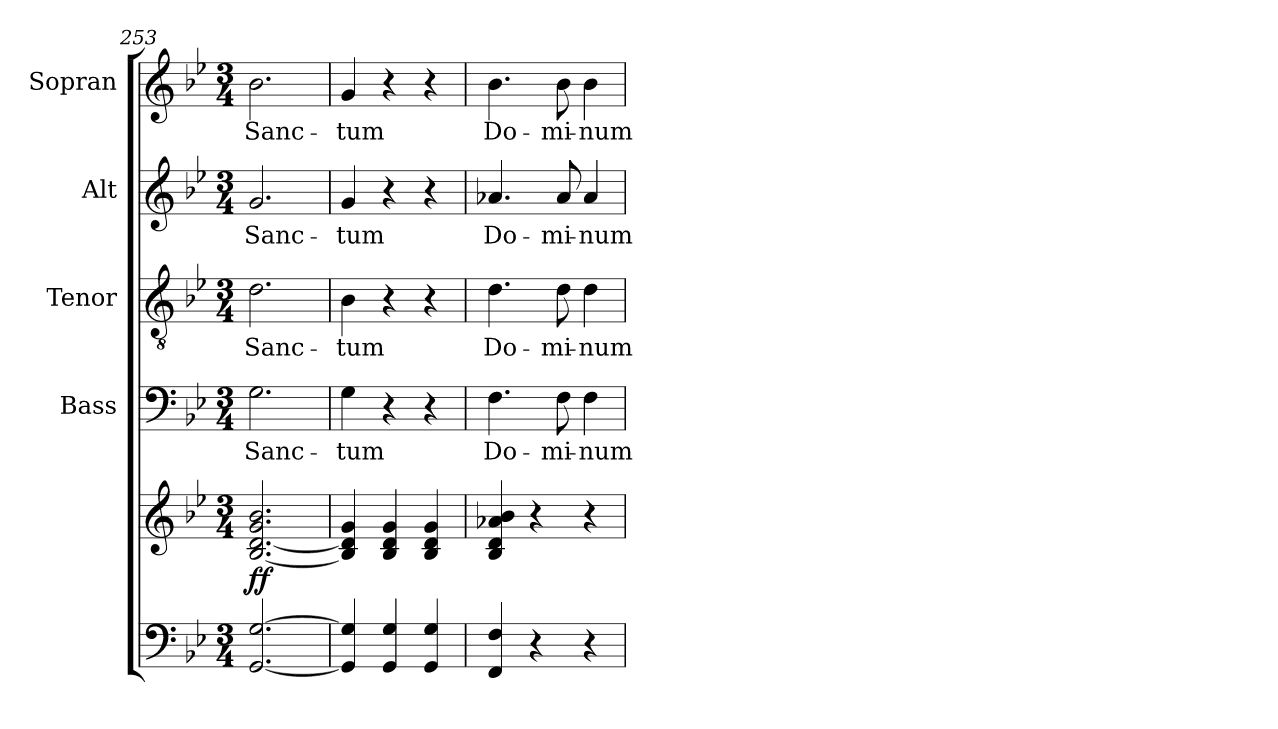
**kern	**kern	**dynam	**kern	**text	**kern	**text	**kern	**text	**kern	**text
*part5	*part5	*part5	*part4	*part4	*part3	*part3	*part2	*part2	*part1	*part1
*staff6	*staff5	*staff5/6	*staff4	*staff4	*staff3	*staff3	*staff2	*staff2	*staff1	*staff1
*	*	*	*I"Bass	*	*I"Tenor	*	*I"Alt	*	*I"Sopran	*
*	*	*	*I'B.	*	*I'T.	*	*I'A.	*	*I'S.	*
*clefF4	*clefG2	*	*clefF4	*	*clefGv2	*	*clefG2	*	*clefG2	*
*k[b-e-]	*k[b-e-]	*	*k[b-e-]	*	*k[b-e-]	*	*k[b-e-]	*	*k[b-e-]	*
*B-:	*B-:	*	*B-:	*	*B-:	*	*B-:	*	*B-:	*
*M3/4	*M3/4	*	*M3/4	*	*M3/4	*	*M3/4	*	*M3/4	*
=253	=253	=253	=253	=253	=253	=253	=253	=253	=253	=253
!	!	!LO:DY:b	!	!LO:LY:b	!	!LO:LY:b	!	!LO:LY:b	!	!LO:LY:b
[2.GG/ [2.G/	[2.B-/ [2.d/ 2.g/ 2.b-/	ff	2.G\	Sanc-	2.d\	Sanc-	2.g/	Sanc-	2.b-\	Sanc-
=254	=254	=254	=254	=254	=254	=254	=254	=254	=254	=254
!	!	!	!	!LO:LY:b	!	!LO:LY:b	!	!LO:LY:b	!	!LO:LY:b
4GG/] 4G/]	4B-/] 4d/] 4g/	.	4G\	-tum	4B-\	-tum	4g/	-tum	4g/	-tum
4GG/ 4G/	4B-/ 4d/ 4g/	.	4r	.	4r	.	4r	.	4r	.
4GG/ 4G/	4B-/ 4d/ 4g/	.	4r	.	4r	.	4r	.	4r	.
=255	=255	=255	=255	=255	=255	=255	=255	=255	=255	=255
!	!	!	!	!LO:LY:b	!	!LO:LY:b	!	!LO:LY:b	!	!LO:LY:b
4FF/ 4F/	4B-/ 4d/ 4a-X/ 4b-/	.	4.F\	Do-	4.d\	Do-	4.a-X/	Do-	4.b-\	Do-
4r	4r	.	.	.	.	.	.	.	.	.
!	!	!	!	!LO:LY:b	!	!LO:LY:b	!	!LO:LY:b	!	!LO:LY:b
.	.	.	8F\	-mi-	8d\	-mi-	8a-/	-mi-	8b-\	-mi-
!	!	!	!	!LO:LY:b	!	!LO:LY:b	!	!LO:LY:b	!	!LO:LY:b
4r	4r	.	4F\	-num	4d\	-num	4a-/	-num	4b-\	-num
=	=	=	=	=	=	=	=	=	=	=
*-	*-	*-	*-	*-	*-	*-	*-	*-	*-	*-
